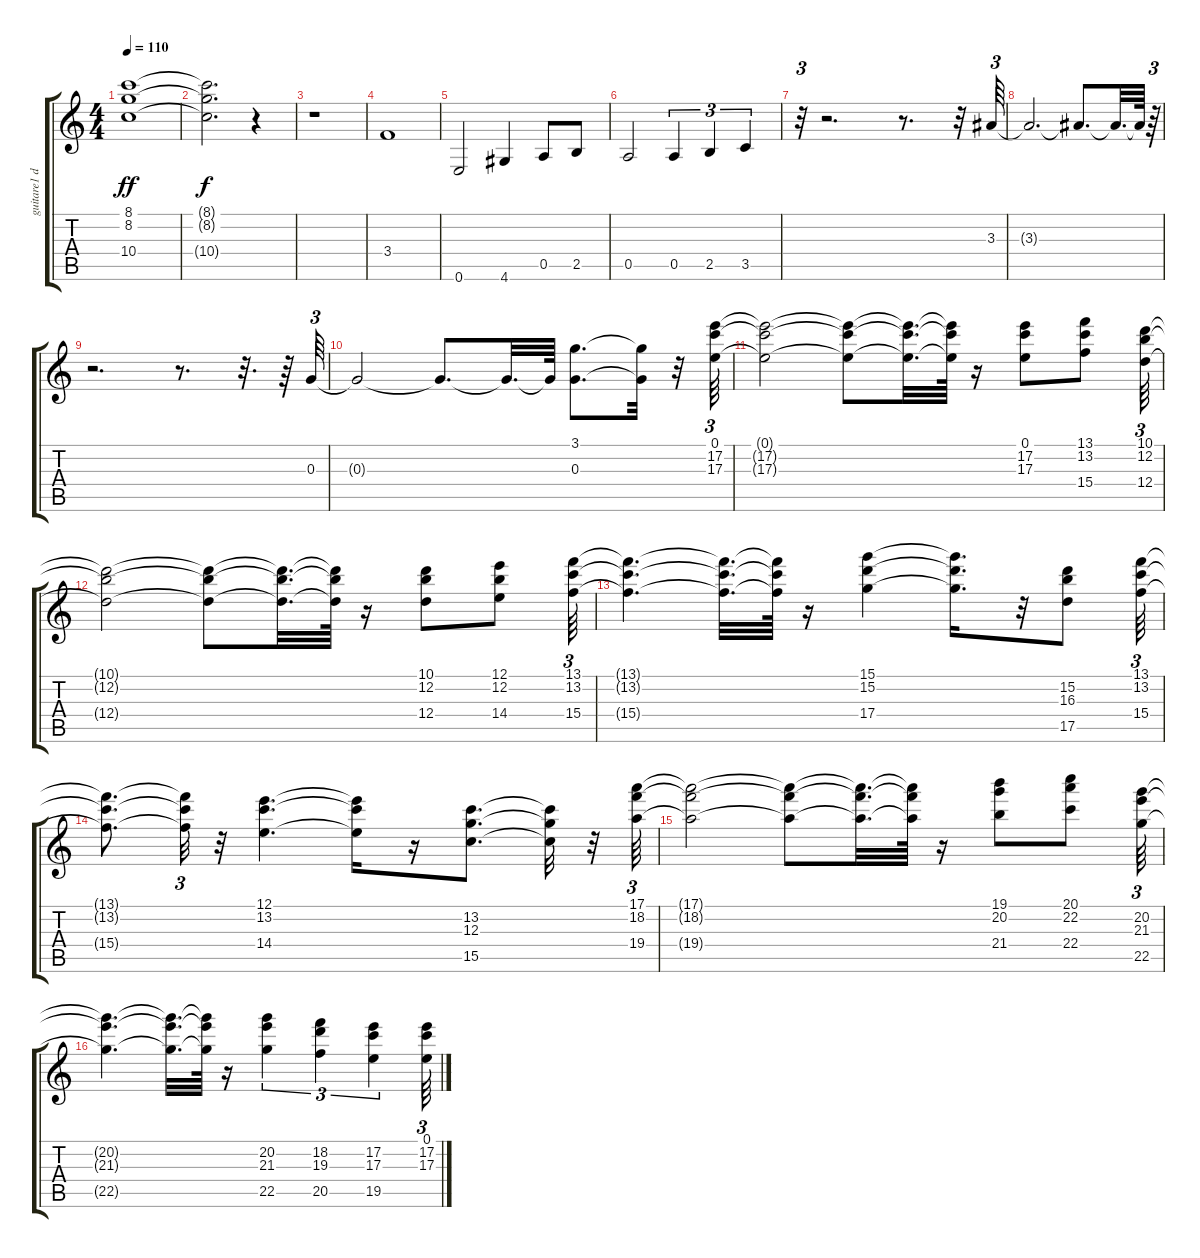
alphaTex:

\track ("guitare1 disto" "guitare1 d") {instrument distortionguitar}
\staff {score tabs}
\tuning (E4 B3 G3 D3 A2 E2) {hide}
\ts (4 4)
\tempo 110
\clef g2
\ks c
(8.1 8.2 10.4).1{dy ff} |
(8.1{t} 8.2{t} 10.4{t}).2{d dy f} r.4 |
r.1 |
3.4.1 |
0.6.2 4.6.4 0.5.8 2.5.8 |
0.5.2 0.5.4{tu (3 2)} 2.5.4{tu (3 2)} 3.5.4{tu (3 2)} |
r.32{tu (3 2)} r.2{d} r.8{d} r.32 3.3.64{tu (3 2)} |
3.3{t}.2{d} 3.3{t}.8{d} 3.3{t}.32{d} 3.3{t}.64 r.64{tu (3 2)} |
r.2{d} r.8{d} r.32{d} r.64 0.3.64{tu (3 2)} |
0.3{t}.2 0.3{t}.8{d} 0.3{t}.32{d} 0.3{t}.64 (3.1 0.3).8{d} (3.1{t} 0.3{t}).32 r.32 (0.1 17.2 17.3).64{tu (3 2)} |
(0.1{t} 17.2{t} 17.3{t}).2 (0.1{t} 17.2{t} 17.3{t}).8 (0.1{t} 17.2{t} 17.3{t}).32{d} (0.1{t} 17.2{t} 17.3{t}).64 r.16 (0.1 17.2 17.3).8 (13.1 13.2 15.4).8 (10.1 12.2 12.4).64{tu (3 2)} |
(10.1{t} 12.2{t} 12.4{t}).2 (10.1{t} 12.2{t} 12.4{t}).8 (10.1{t} 12.2{t} 12.4{t}).32{d} (10.1{t} 12.2{t} 12.4{t}).64 r.16 (10.1 12.2 12.4).8 (12.1 12.2 14.4).8 (13.1 13.2 15.4).64{tu (3 2)} |
(13.1{t} 13.2{t} 15.4{t}).4{d} (13.1{t} 13.2{t} 15.4{t}).32{d} (13.1{t} 13.2{t} 15.4{t}).64 r.16 (15.1 15.2 17.4).4 (15.1{t} 15.2{t} 17.4{t}).16{d} r.32 (15.2 16.3 17.5).8 (13.1 13.2 15.4).64{tu (3 2)} |
(13.1{t} 13.2{t} 15.4{t}).8{d} (13.1{t} 13.2{t} 15.4{t}).32{tu (3 2)} r.32 (12.1 13.2 14.4).4{d} (12.1{t} 13.2{t} 14.4{t}).16 r.16 (13.2 12.3 15.5).8{d} (13.2{t} 12.3{t} 15.5{t}).32 r.32 (17.1 18.2 19.4).64{tu (3 2)} |
(17.1{t} 18.2{t} 19.4{t}).2 (17.1{t} 18.2{t} 19.4{t}).8 (17.1{t} 18.2{t} 19.4{t}).32{d} (17.1{t} 18.2{t} 19.4{t}).64 r.16 (19.1 20.2 21.4).8 (20.1 22.2 22.4).8 (20.2 21.3 22.5).64{tu (3 2)} |
(20.2{t} 21.3{t} 22.5{t}).4{d} (20.2{t} 21.3{t} 22.5{t}).32{d} (20.2{t} 21.3{t} 22.5{t}).64 r.16 (20.2 21.3 22.5).4{tu (3 2)} (18.2 19.3 20.5).4{tu (3 2)} (17.2 17.3 19.5).4{tu (3 2)} (0.1 17.2 17.3).64{tu (3 2)}
